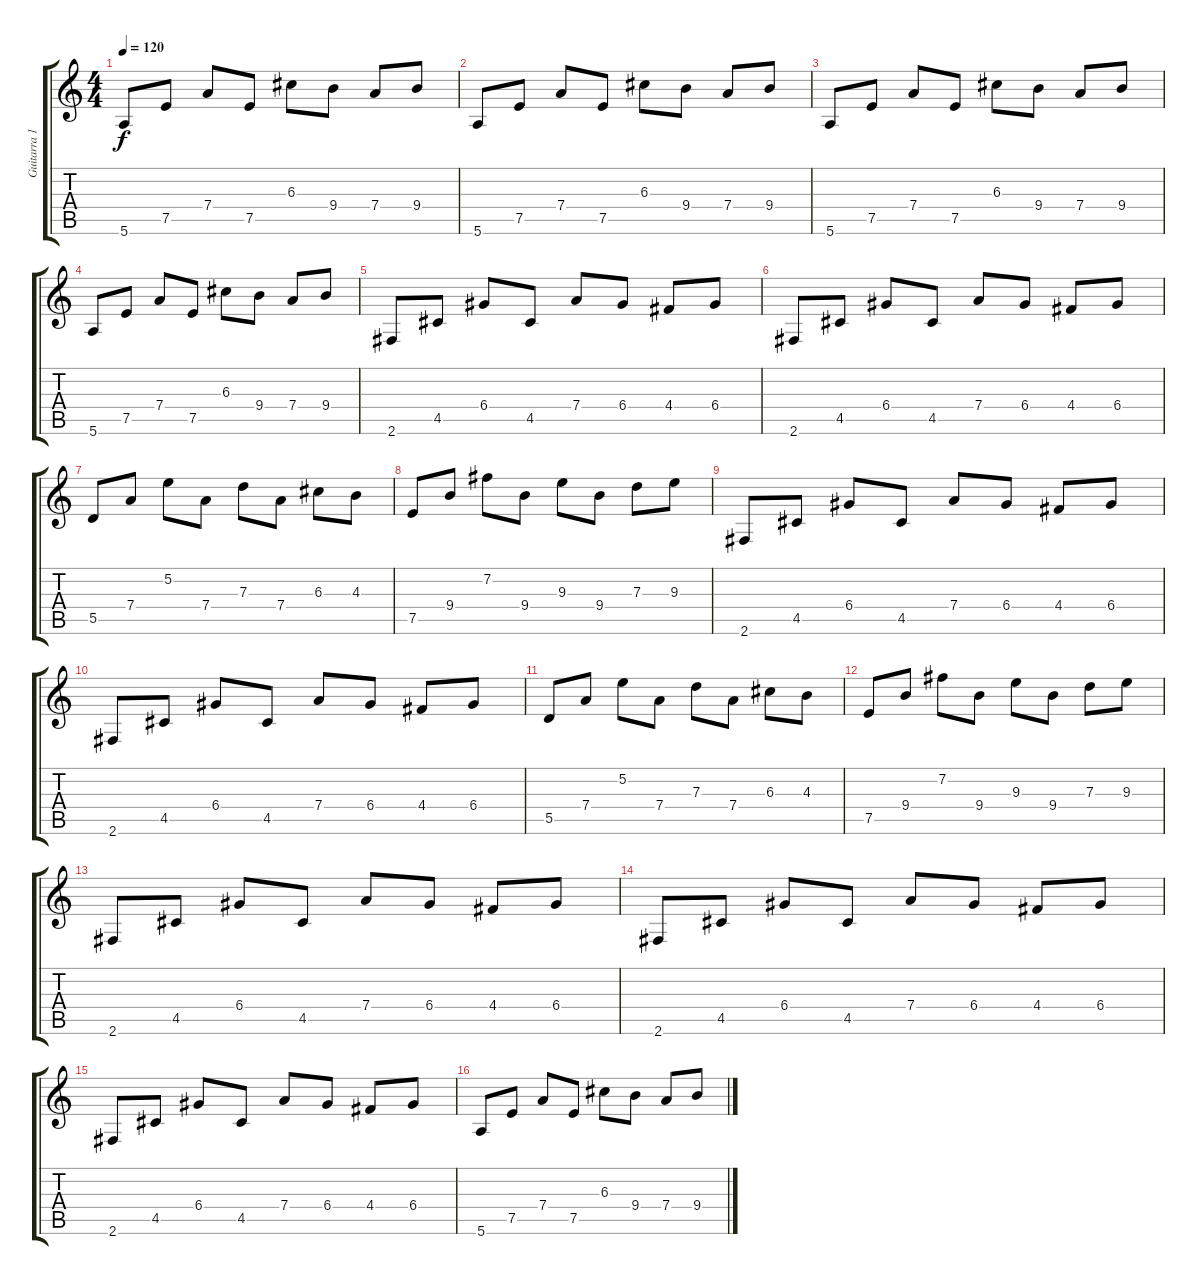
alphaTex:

\track ("Guitarra 1" "Guitarra 1") {instrument electricguitarmuted}
\staff {score tabs}
\tuning (E4 B3 G3 D3 A2 E2) {hide}
\ts (4 4)
\tempo 120
\clef g2
\ks c
5.6.8{dy f} 7.5.8 7.4.8 7.5.8 6.3.8 9.4.8 7.4.8 9.4.8 |
5.6.8 7.5.8 7.4.8 7.5.8 6.3.8 9.4.8 7.4.8 9.4.8 |
5.6.8 7.5.8 7.4.8 7.5.8 6.3.8 9.4.8 7.4.8 9.4.8 |
5.6.8 7.5.8 7.4.8 7.5.8 6.3.8 9.4.8 7.4.8 9.4.8 |
2.6.8 4.5.8 6.4.8 4.5.8 7.4.8 6.4.8 4.4.8 6.4.8 |
2.6.8 4.5.8 6.4.8 4.5.8 7.4.8 6.4.8 4.4.8 6.4.8 |
5.5.8 7.4.8 5.2.8 7.4.8 7.3.8 7.4.8 6.3.8 4.3.8 |
7.5.8 9.4.8 7.2.8 9.4.8 9.3.8 9.4.8 7.3.8 9.3.8 |
2.6.8 4.5.8 6.4.8 4.5.8 7.4.8 6.4.8 4.4.8 6.4.8 |
2.6.8 4.5.8 6.4.8 4.5.8 7.4.8 6.4.8 4.4.8 6.4.8 |
5.5.8 7.4.8 5.2.8 7.4.8 7.3.8 7.4.8 6.3.8 4.3.8 |
7.5.8 9.4.8 7.2.8 9.4.8 9.3.8 9.4.8 7.3.8 9.3.8 |
2.6.8 4.5.8 6.4.8 4.5.8 7.4.8 6.4.8 4.4.8 6.4.8 |
2.6.8 4.5.8 6.4.8 4.5.8 7.4.8 6.4.8 4.4.8 6.4.8 |
2.6.8 4.5.8 6.4.8 4.5.8 7.4.8 6.4.8 4.4.8 6.4.8 |
5.6.8 7.5.8 7.4.8 7.5.8 6.3.8 9.4.8 7.4.8 9.4.8
